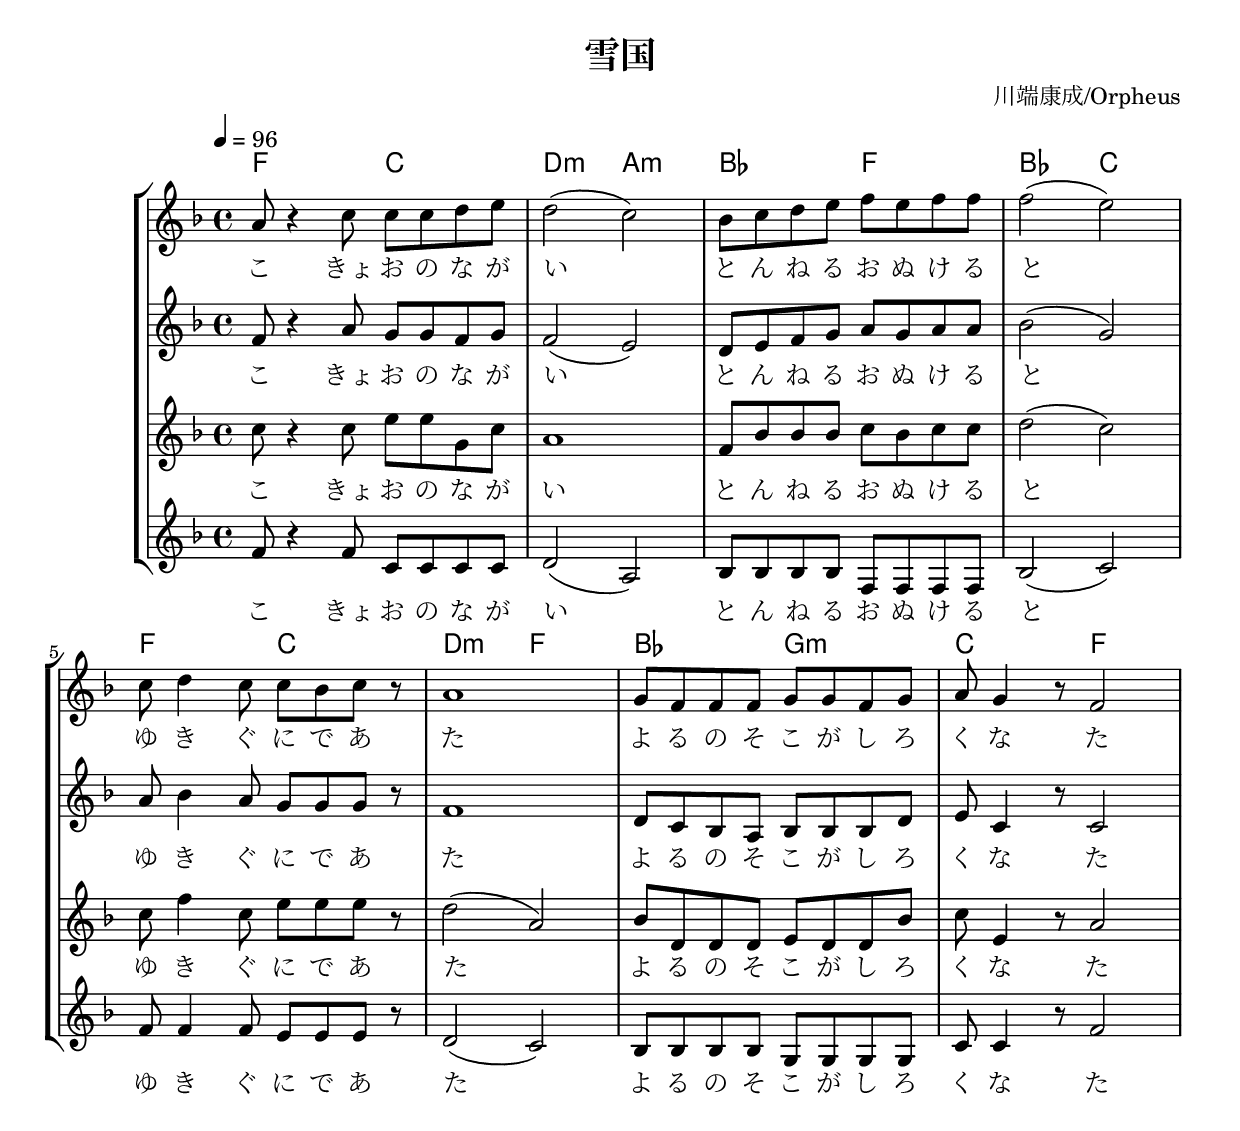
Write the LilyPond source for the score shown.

\version "2.12.1"

\header {
	title = \markup {雪国}
	composer = \markup \center-column {川端康成/Orpheus}
}

harmony = \chordmode {
	f2 c d:m a:m bes f bes c f c d:m f bes g:m c f 
}

melody = {
	\set Staff.midiInstrument = #"fss0.35"
		\key f \major
	\tempo 4 = 96
a'8  r4  c''8  c''8  c''8  d''8  e''8 
	d''2  (c''2) 
	bes'8  c''8  d''8  e''8  f''8  e''8  f''8  f''8 
	f''2  (e''2) 
	c''8  d''4  c''8  c''8  bes'8  c''8  r8 
	a'1 
	g'8  f'8  f'8  f'8  g'8  g'8  f'8  g'8 
	a'8  g'4  r8  f'2
}

words = \lyricmode {
	こ  きょ  お  の  な  が  い  と  ん  ね  る  お  ぬ  け  る  と  ゆ  き  ぐ  に  で  あ  た  よ  る  の  そ  こ  が  し  ろ  く  な  た  
}

secondmelody = {
	\set Staff.midiInstrument = #"fss0.35"
		\key f \major
	\tempo 4 = 96
f'8  r4  a'8  g'8  g'8  f'8  g'8 
	f'2  (e'2) 
	d'8  e'8  f'8  g'8  a'8  g'8  a'8  a'8 
	bes'2  (g'2) 
	a'8  bes'4  a'8  g'8  g'8  g'8  r8 
	f'1 
	d'8  c'8  bes8  a8  bes8  bes8  bes8  d'8 
	e'8  c'4  r8  c'2
}

secondwords = \lyricmode {
	こ  きょ  お  の  な  が  い  と  ん  ね  る  お  ぬ  け  る  と  ゆ  き  ぐ  に  で  あ  た  よ  る  の  そ  こ  が  し  ろ  く  な  た  
}

thirdmelody = {
	\set Staff.midiInstrument = #"mmi 0.42"
		\key f \major
	\tempo 4 = 96
c''8  r4  c''8  e''8  e''8  g'8  c''8 
	a'1 
	f'8  bes'8  bes'8  bes'8  c''8  bes'8  c''8  c''8 
	d''2  (c''2) 
	c''8  f''4  c''8  e''8  e''8  e''8  r8 
	d''2  (a'2) 
	bes'8  d'8  d'8  d'8  e'8  d'8  d'8  bes'8 
	c''8  e'4  r8  a'2
}

thirdwords = \lyricmode {
	こ  きょ  お  の  な  が  い  と  ん  ね  る  お  ぬ  け  る  と  ゆ  き  ぐ  に  で  あ  た  よ  る  の  そ  こ  が  し  ろ  く  な  た  
}

bassmelody = {
	\set Staff.midiInstrument = #"fss0.35"
		\key f \major
	\tempo 4 = 96
f'8  r4  f'8  c'8  c'8  c'8  c'8 
	d'2  (a2) 
	bes8  bes8  bes8  bes8  f8  f8  f8  f8 
	bes2  (c'2) 
	f'8  f'4  f'8  e'8  e'8  e'8  r8 
	d'2  (c'2) 
	bes8  bes8  bes8  bes8  g8  g8  g8  g8 
	c'8  c'4  r8  f'2
}

basswords = \lyricmode {
	こ  きょ  お  の  な  が  い  と  ん  ね  る  お  ぬ  け  る  と  ゆ  き  ぐ  に  で  あ  た  よ  る  の  そ  こ  が  し  ろ  く  な  た  
}

tempochange = {
	\tempo 4 = 96
	r1 | r1 | r1 | r1 | r1 | r1 | r1 | r1 \bar "|."
}

mainacc = {
	\clef bass
	\set Staff.midiInstrument = #"Acoustic grand"
	\key f \major
	\tempo 4 = 96
	r2
	r2
	r2
	r2
	r2
	r2
	r2
	r2
	r2
	r2
	r2
	r2
	r2
	r2
	r2
	r2
	\bar "|."
}

subacc = {
	\clef bass
	\set Staff.midiInstrument = #"Acoustic grand"
	\key f \major
	\tempo 4 = 96
	r2
	r2
	r2
	r2
	r2
	r2
	r2
	r2
	r2
	r2
	r2
	r2
	r2
	r2
	r2
	r2
	\bar "|."
}

percA = {
	\drummode {
	r1 |r1 |r1 |r1 |r1 |r1 |r1 |r1 \bar "|."
	}
}

percB = {
	\drummode {
	r1 |r1 |r1 |r1 |r1 |r1 |r1 |r1 \bar "|."
	}
}

percC = {
	\drummode {
	r1 |r1 |r1 |r1 |r1 |r1 |r1 |r1 \bar "|."
	}
}

percD = {
	\drummode {
	r1 |r1 |r1 |r1 |r1 |r1 |r1 |r1 \bar "|."
	}
}

percE = {
	\drummode {
	r1 |r1 |r1 |r1 |r1 |r1 |r1 |r1 \bar "|."
	}
}

\score {
	<<
		\new StaffGroup <<
			\new ChordNames {\harmony}
			\new Voice = "melody" {\melody}
			\new Lyrics \lyricsto "melody" \words
			\new Voice = "secondmelody" {\secondmelody}
			\new Lyrics \lyricsto "secondmelody" \secondwords
			\new Voice = "thirdmelody" {\thirdmelody}
			\new Lyrics \lyricsto "thirdmelody" \thirdwords
			\new Voice = "bassmelody" {\bassmelody}
			\new Lyrics \lyricsto "bassmelody" \basswords
		>>
	>>
	\layout { }
}
